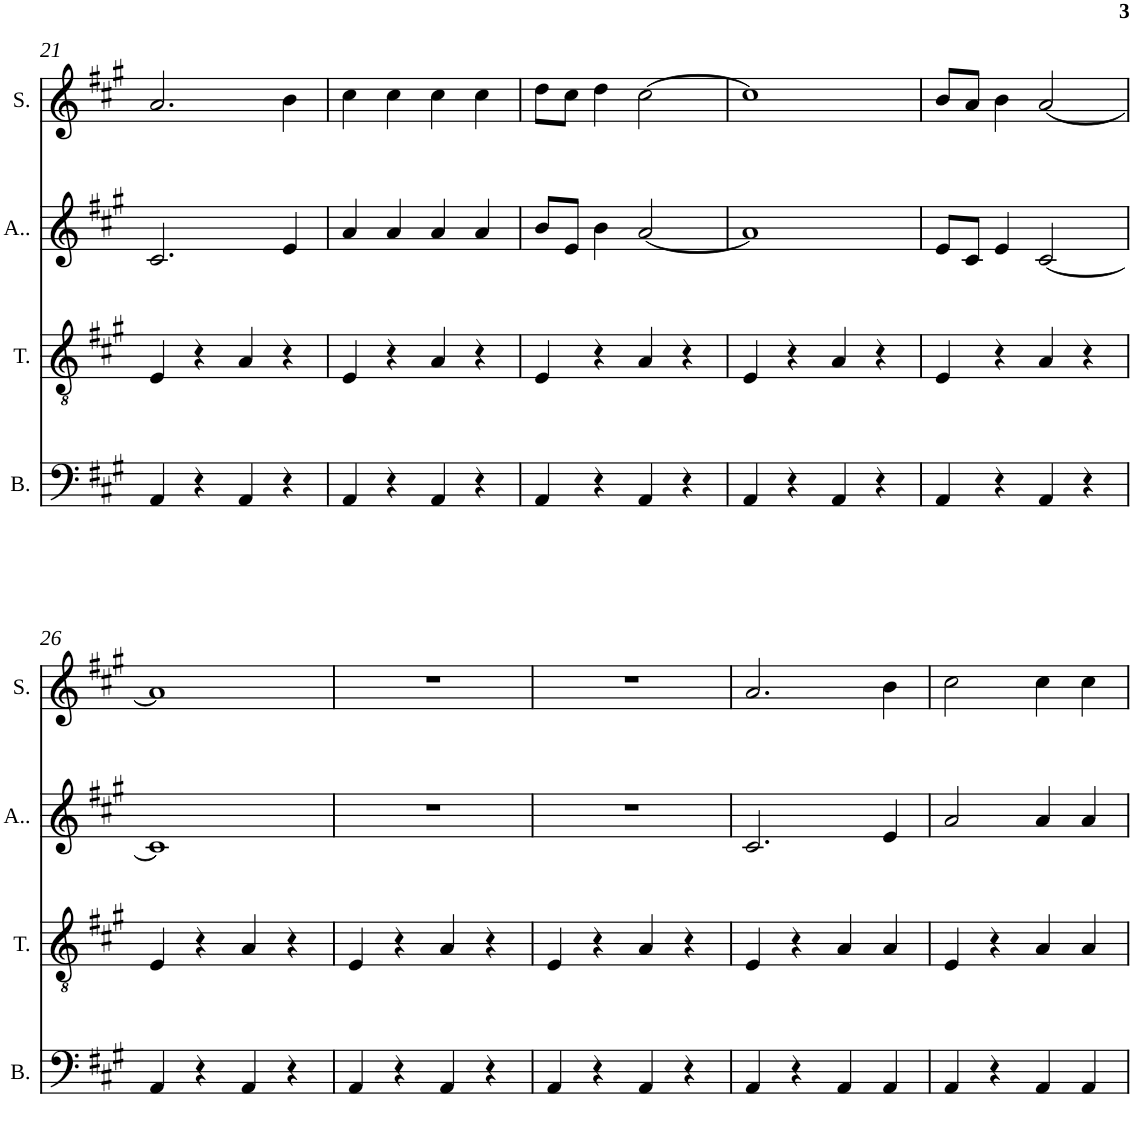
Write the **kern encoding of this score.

**kern	**kern	**kern	**kern
*part4	*part3	*part2	*part1
*staff4	*staff3	*staff2	*staff1
*I"Bass	*I"Tenor	*I"Alto	*I"Soprano
*I'B.	*I'T.	*I'A..	*I'S.
!!LO:PB:g=z
*clefF4	*clefGv2	*clefG2	*clefG2
*k[f#c#g#]	*k[f#c#g#]	*k[f#c#g#]	*k[f#c#g#]
*A:	*A:	*A:	*A:
*M4/4	*M4/4	*M4/4	*M4/4
=21	=21	=21	=21
4AA/	4E/	2.c#/	2.a/
4r	4r	.	.
4AA/	4A/	.	.
4r	4r	4e/	4b\
=22	=22	=22	=22
4AA/	4E/	4a/	4cc#\
4r	4r	4a/	4cc#\
4AA/	4A/	4a/	4cc#\
4r	4r	4a/	4cc#\
=23	=23	=23	=23
4AA/	4E/	8b/L	8dd\L
.	.	8e/J	8cc#\J
4r	4r	4b\	4dd\
4AA/	4A/	[2a/	[2cc#\
4r	4r	.	.
=24	=24	=24	=24
4AA/	4E/	1a]	1cc#]
4r	4r	.	.
4AA/	4A/	.	.
4r	4r	.	.
=25	=25	=25	=25
4AA/	4E/	8e/L	8b/L
.	.	8c#/J	8a/J
4r	4r	4e/	4b\
4AA/	4A/	[2c#/	[2a/
4r	4r	.	.
!!LO:LB:g=z
=26	=26	=26	=26
4AA/	4E/	1c#]	1a]
4r	4r	.	.
4AA/	4A/	.	.
4r	4r	.	.
=27	=27	=27	=27
4AA/	4E/	1r	1r
4r	4r	.	.
4AA/	4A/	.	.
4r	4r	.	.
=28	=28	=28	=28
4AA/	4E/	1r	1r
4r	4r	.	.
4AA/	4A/	.	.
4r	4r	.	.
=29	=29	=29	=29
4AA/	4E/	2.c#/	2.a/
4r	4r	.	.
4AA/	4A/	.	.
4AA/	4A/	4e/	4b\
=30	=30	=30	=30
4AA/	4E/	2a/	2cc#\
4r	4r	.	.
4AA/	4A/	4a/	4cc#\
4AA/	4A/	4a/	4cc#\
=	=	=	=
*-	*-	*-	*-
